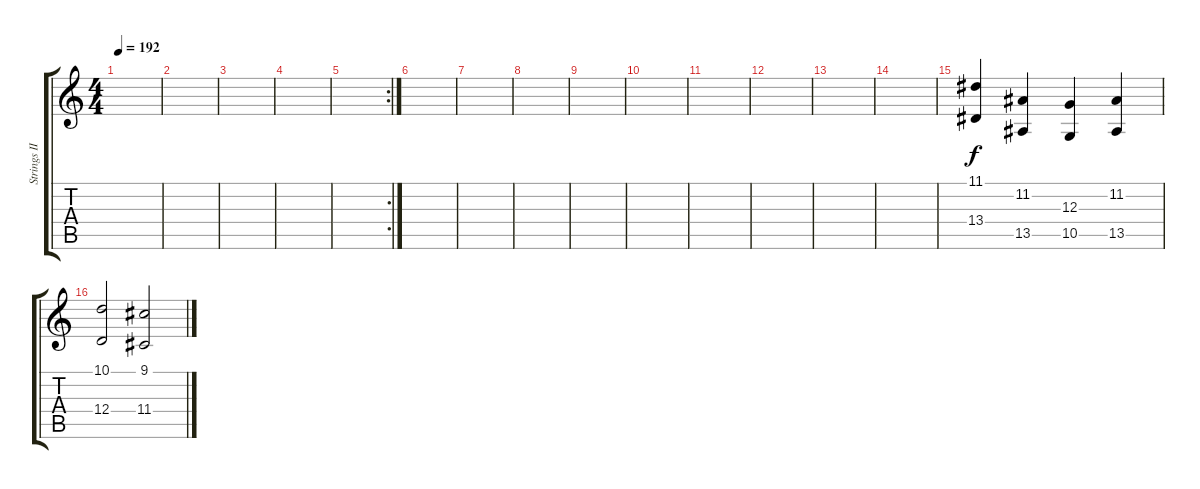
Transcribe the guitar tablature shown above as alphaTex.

\track ("Strings II" "Strings II") {instrument stringensemble1}
\staff {score tabs}
\tuning (E4 B3 G3 D3 A2 E2) {hide}
\ts (4 4)
\tempo 192
\clef g2
\ks c
|
|
|
|
\rc 2
|
|
|
|
|
|
|
|
|
|
(11.1 13.4).4{volume 15} (11.2 13.5).4 (12.3 10.5).4 (11.2 13.5).4 |
(10.1 12.4).2 (9.1 11.4).2
